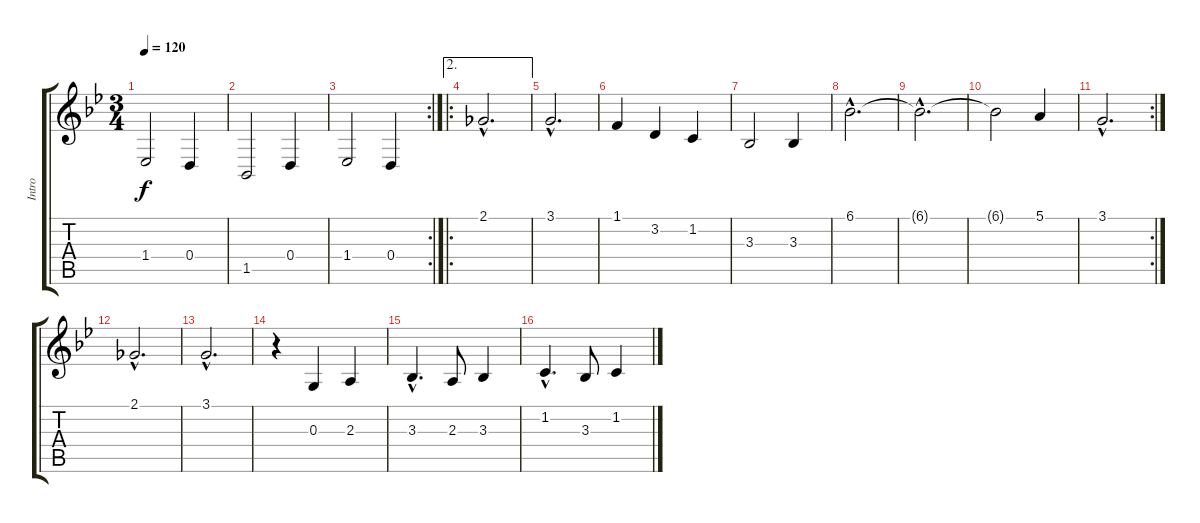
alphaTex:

\track ("Intro" "Intro") {instrument panflute}
\staff {score tabs}
\tuning (E4 B3 G3 D3 A2 E2) {hide}
\ts (3 4)
\tempo 120
\clef g2
\ks bb
1.4.2{dy f} 0.4.4 |
1.5.2 0.4.4 |
\rc 2
1.4.2 0.4.4 |
\ae 2
\ro
2.1{hac}.2{d} |
3.1{hac}.2{d} |
1.1.4 3.2.4 1.2.4 |
3.3.2 3.3.4 |
6.1{hac}.2{d} |
6.1{hac t}.2{d} |
6.1{t}.2 5.1.4 |
\rc 2
3.1{hac}.2{d} |
2.1{hac}.2{d} |
3.1{hac}.2{d} |
r.4{volume 13} 0.3.4 2.3.4 |
3.3{hac}.4{d} 2.3.8 3.3.4 |
1.2{hac}.4{d} 3.3.8 1.2.4
